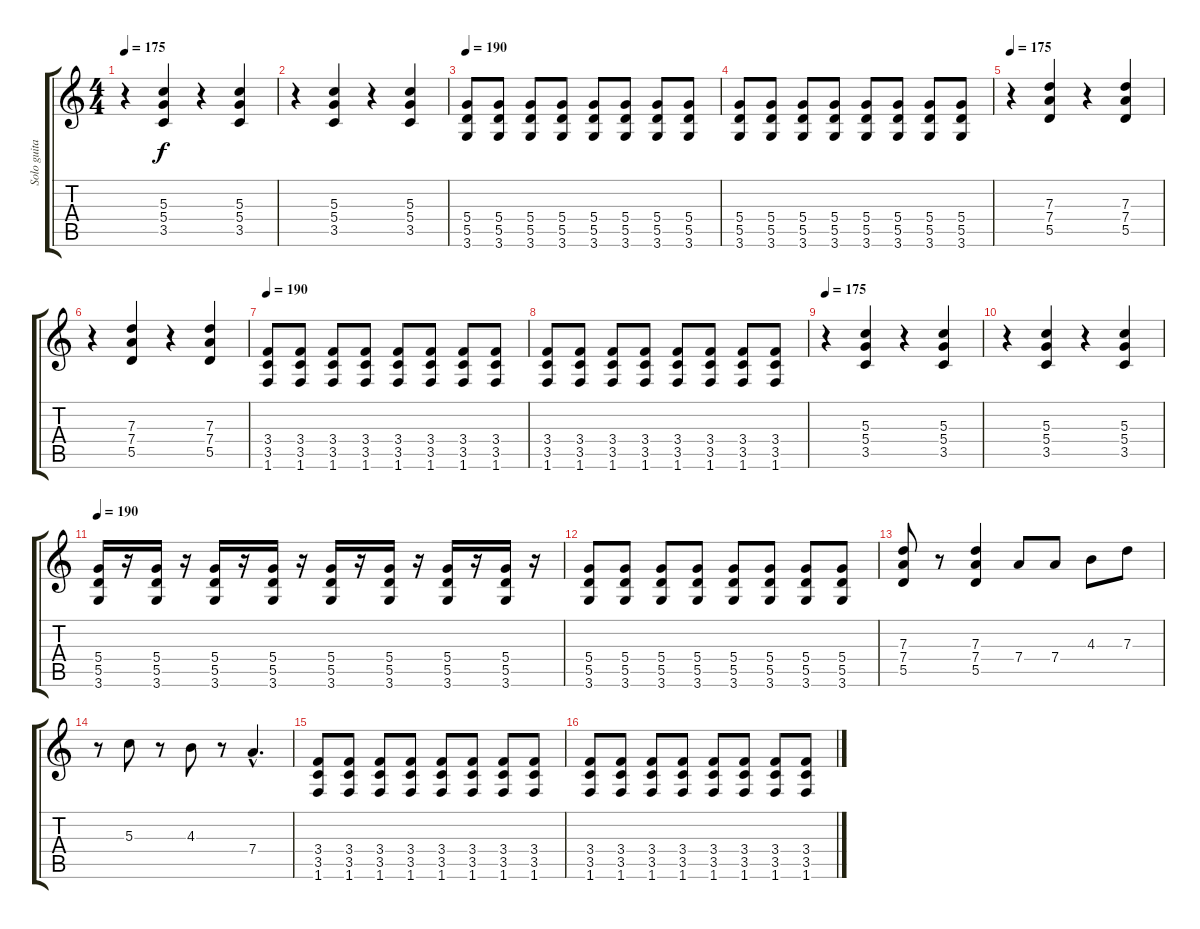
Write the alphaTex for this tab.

\track ("Solo guitar" "Solo guita") {instrument distortionguitar}
\staff {score tabs}
\tuning (E4 B3 G3 D3 A2 E2) {hide}
\ts (4 4)
\tempo 175
\clef g2
\ks c
r.4{dy f} (5.3 5.4 3.5).4 r.4 (5.3 5.4 3.5).4 |
r.4 (5.3 5.4 3.5).4 r.4 (5.3 5.4 3.5).4 |
\tempo 190
(5.4 5.5 3.6).8 (5.4 5.5 3.6).8 (5.4 5.5 3.6).8 (5.4 5.5 3.6).8 (5.4 5.5 3.6).8 (5.4 5.5 3.6).8 (5.4 5.5 3.6).8 (5.4 5.5 3.6).8 |
(5.4 5.5 3.6).8 (5.4 5.5 3.6).8 (5.4 5.5 3.6).8 (5.4 5.5 3.6).8 (5.4 5.5 3.6).8 (5.4 5.5 3.6).8 (5.4 5.5 3.6).8 (5.4 5.5 3.6).8 |
\tempo 175
r.4 (7.3 7.4 5.5).4 r.4 (7.3 7.4 5.5).4 |
r.4 (7.3 7.4 5.5).4 r.4 (7.3 7.4 5.5).4 |
\tempo 190
(3.4 3.5 1.6).8 (3.4 3.5 1.6).8 (3.4 3.5 1.6).8 (3.4 3.5 1.6).8 (3.4 3.5 1.6).8 (3.4 3.5 1.6).8 (3.4 3.5 1.6).8 (3.4 3.5 1.6).8 |
(3.4 3.5 1.6).8 (3.4 3.5 1.6).8 (3.4 3.5 1.6).8 (3.4 3.5 1.6).8 (3.4 3.5 1.6).8 (3.4 3.5 1.6).8 (3.4 3.5 1.6).8 (3.4 3.5 1.6).8 |
\tempo 175
r.4 (5.3 5.4 3.5).4 r.4 (5.3 5.4 3.5).4 |
r.4 (5.3 5.4 3.5).4 r.4 (5.3 5.4 3.5).4 |
\tempo 190
(5.4 5.5 3.6).16 r.16 (5.4 5.5 3.6).16 r.16 (5.4 5.5 3.6).16 r.16 (5.4 5.5 3.6).16 r.16 (5.4 5.5 3.6).16 r.16 (5.4 5.5 3.6).16 r.16 (5.4 5.5 3.6).16 r.16 (5.4 5.5 3.6).16 r.16 |
(5.4 5.5 3.6).8 (5.4 5.5 3.6).8 (5.4 5.5 3.6).8 (5.4 5.5 3.6).8 (5.4 5.5 3.6).8 (5.4 5.5 3.6).8 (5.4 5.5 3.6).8 (5.4 5.5 3.6).8 |
(7.3 7.4 5.5).8 r.8 (7.3 7.4 5.5).4 7.4.8 7.4.8 4.3.8 7.3.8 |
r.8 5.3.8 r.8 4.3.8 r.8 7.4{hac}.4{d} |
(3.4 3.5 1.6).8 (3.4 3.5 1.6).8 (3.4 3.5 1.6).8 (3.4 3.5 1.6).8 (3.4 3.5 1.6).8 (3.4 3.5 1.6).8 (3.4 3.5 1.6).8 (3.4 3.5 1.6).8 |
(3.4 3.5 1.6).8 (3.4 3.5 1.6).8 (3.4 3.5 1.6).8 (3.4 3.5 1.6).8 (3.4 3.5 1.6).8 (3.4 3.5 1.6).8 (3.4 3.5 1.6).8 (3.4 3.5 1.6).8
